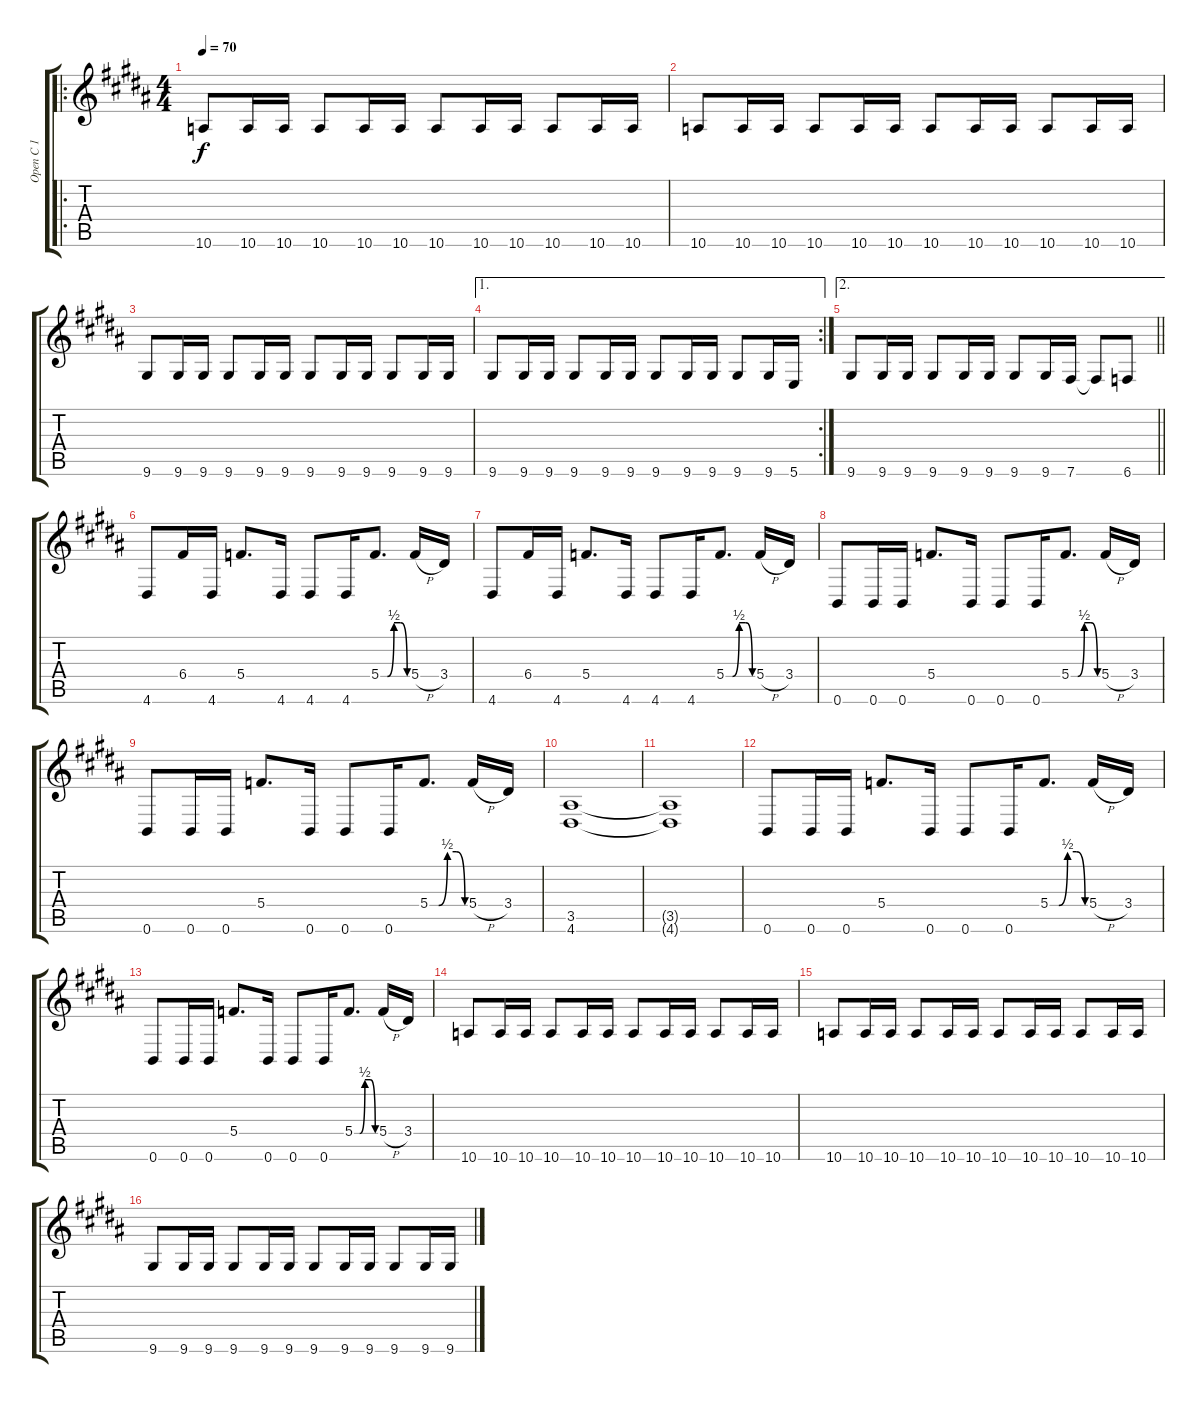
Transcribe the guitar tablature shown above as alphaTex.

\track ("Open C 1" "Open C 1") {mute instrument distortionguitar}
\staff {score tabs}
\tuning (E4 C4 G3 C3 G2 B1) {hide}
\ro
\ts (4 4)
\tempo 70
\clef g2
\ks b
10.6.8{dy f} 10.6.16 10.6.16 10.6.8 10.6.16 10.6.16 10.6.8 10.6.16 10.6.16 10.6.8 10.6.16 10.6.16 |
10.6.8 10.6.16 10.6.16 10.6.8 10.6.16 10.6.16 10.6.8 10.6.16 10.6.16 10.6.8 10.6.16 10.6.16 |
9.6.8 9.6.16 9.6.16 9.6.8 9.6.16 9.6.16 9.6.8 9.6.16 9.6.16 9.6.8 9.6.16 9.6.16 |
\ae 1
\rc 2
9.6.8 9.6.16 9.6.16 9.6.8 9.6.16 9.6.16 9.6.8 9.6.16 9.6.16 9.6.8 9.6.16 5.6.16 |
\ae 2
\barLineRight lightlight
9.6.8 9.6.16 9.6.16 9.6.8 9.6.16 9.6.16 9.6.8 9.6.16 7.6.16 7.6{t}.8 6.6.8 |
4.6.8 6.4.16 4.6.16 5.4.8{d} 4.6.16 4.6.8 4.6.16 5.4{be (custom 0 0 15 0 30 2 45 2 60 0)}.8{d} 5.4{h}.16 3.4.16 |
4.6.8 6.4.16 4.6.16 5.4.8{d} 4.6.16 4.6.8 4.6.16 5.4{be (custom 0 0 15 0 30 2 45 2 60 0)}.8{d} 5.4{h}.16 3.4.16 |
0.6.8 0.6.16 0.6.16 5.4.8{d} 0.6.16 0.6.8 0.6.16 5.4{be (custom 0 0 15 0 30 2 45 2 60 0)}.8{d} 5.4{h}.16 3.4.16 |
0.6.8 0.6.16 0.6.16 5.4.8{d} 0.6.16 0.6.8 0.6.16 5.4{be (custom 0 0 15 0 30 2 45 2 60 0)}.8{d} 5.4{h}.16 3.4.16 |
(3.5 4.6).1 |
(3.5{t} 4.6{t}).1 |
0.6.8 0.6.16 0.6.16 5.4.8{d} 0.6.16 0.6.8 0.6.16 5.4{be (custom 0 0 15 0 30 2 45 2 60 0)}.8{d} 5.4{h}.16 3.4.16 |
0.6.8 0.6.16 0.6.16 5.4.8{d} 0.6.16 0.6.8 0.6.16 5.4{be (custom 0 0 15 0 30 2 45 2 60 0)}.8{d} 5.4{h}.16 3.4.16 |
10.6.8 10.6.16 10.6.16 10.6.8 10.6.16 10.6.16 10.6.8 10.6.16 10.6.16 10.6.8 10.6.16 10.6.16 |
10.6.8 10.6.16 10.6.16 10.6.8 10.6.16 10.6.16 10.6.8 10.6.16 10.6.16 10.6.8 10.6.16 10.6.16 |
9.6.8 9.6.16 9.6.16 9.6.8 9.6.16 9.6.16 9.6.8 9.6.16 9.6.16 9.6.8 9.6.16 9.6.16
